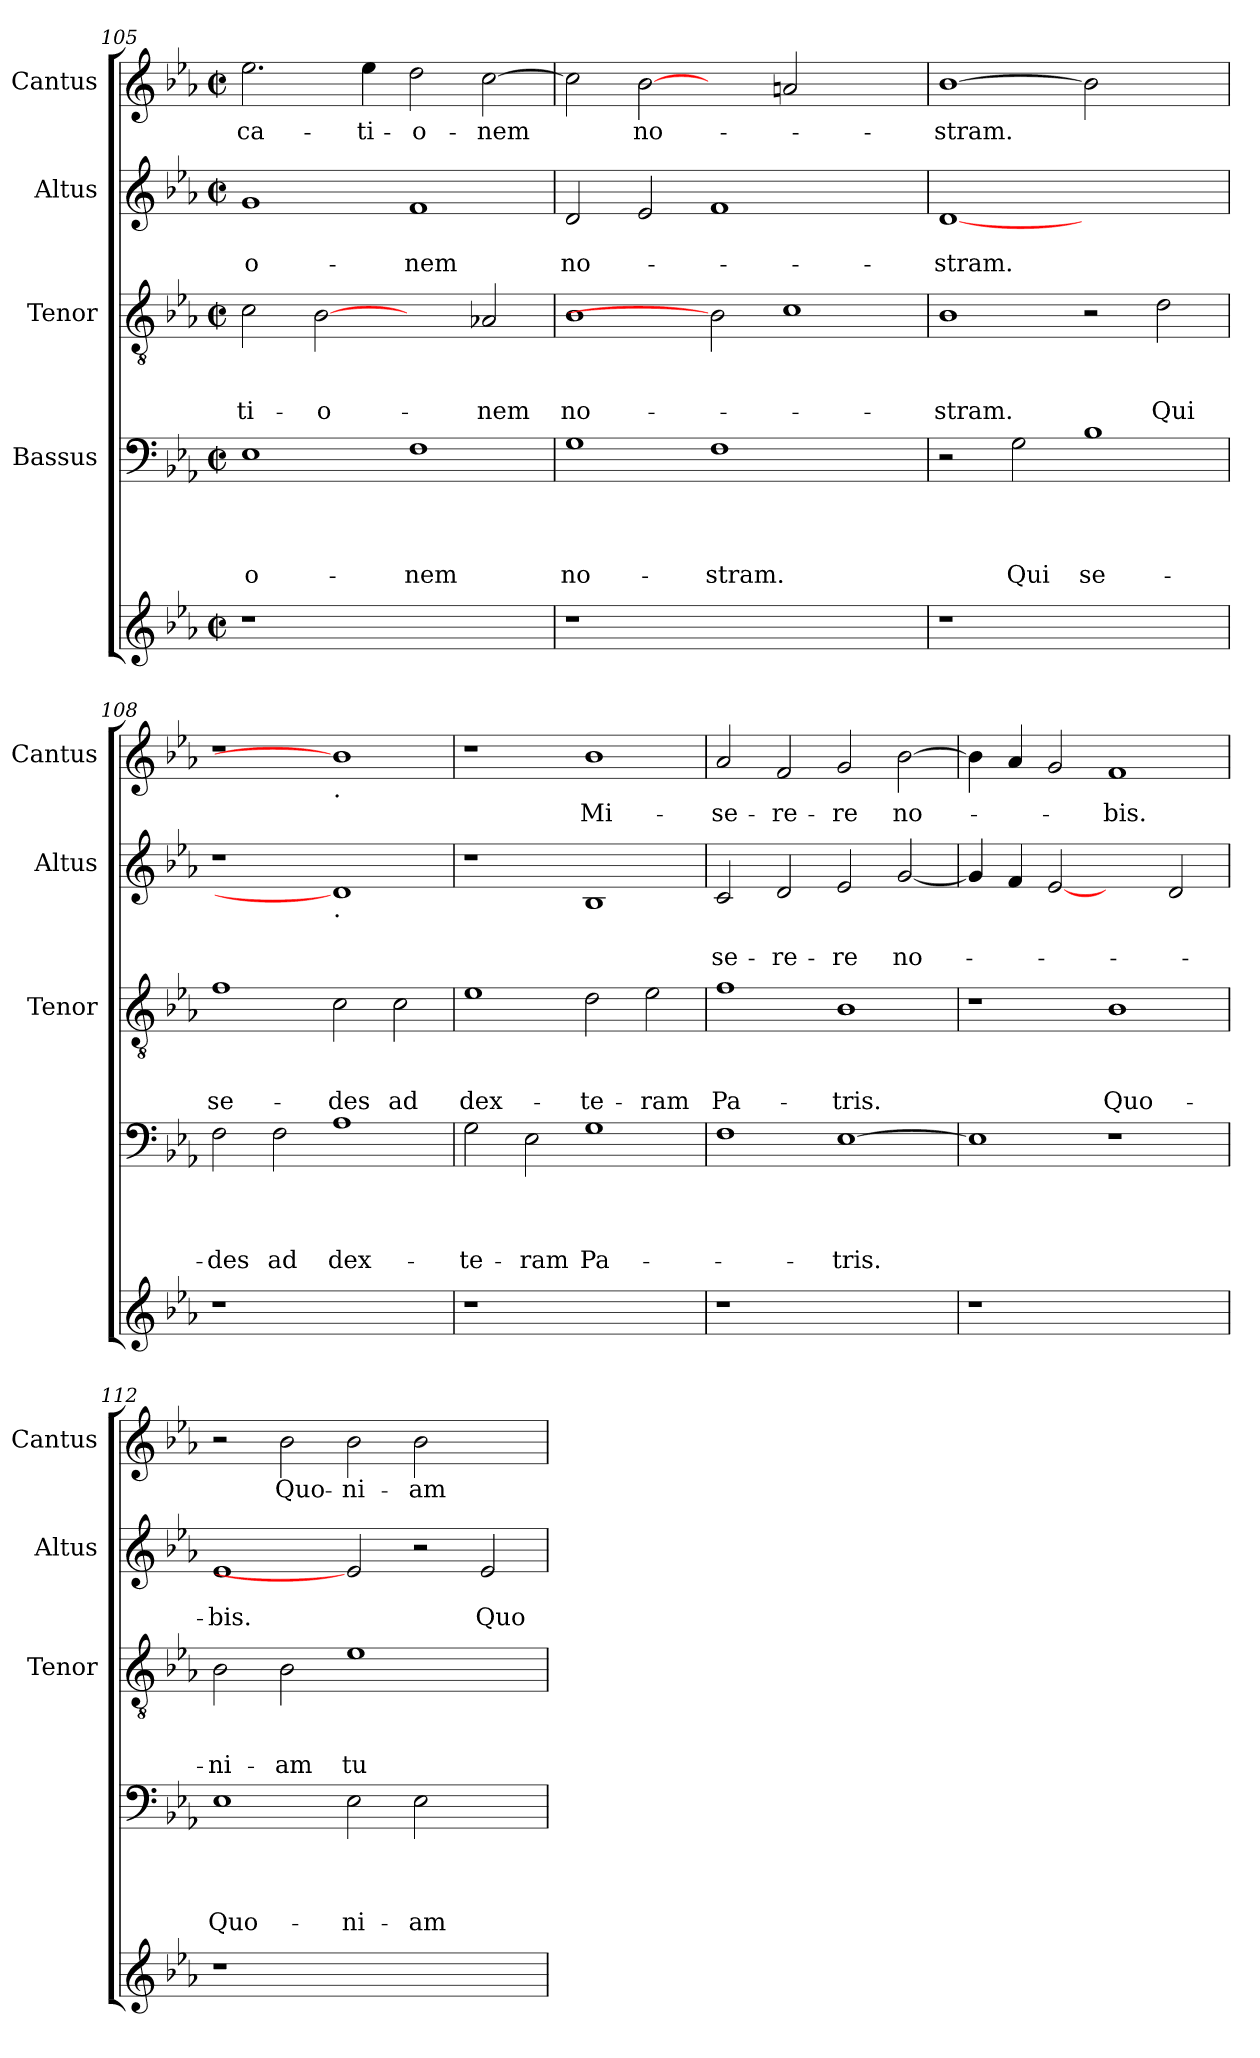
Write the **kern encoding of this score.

**kern	**kern	**text	**text	**text	**text	**kern	**text	**text	**text	**kern	**text	**text	**kern	**text
*part5	*part4	*part4	*part4	*part4	*part4	*part3	*part3	*part3	*part3	*part2	*part2	*part2	*part1	*part1
*staff5	*staff4	*staff4	*staff4	*staff4	*staff4	*staff3	*staff3	*staff3	*staff3	*staff2	*staff2	*staff2	*staff1	*staff1
*	*I"Bassus	*	*	*	*	*I"Tenor	*	*	*	*I"Altus	*	*	*I"Cantus	*
*	*	*	*	*	*	*I'Tenor	*	*	*	*I'Altus	*	*	*I'Cantus	*
!!LO:PB:g=z
*clefG2	*clefF4	*	*	*	*	*clefGv2	*	*	*	*clefG2	*	*	*clefG2	*
*k[b-e-a-]	*k[b-e-a-]	*	*	*	*	*k[b-e-a-]	*	*	*	*k[b-e-a-]	*	*	*k[b-e-a-]	*
*E-:	*E-:	*	*	*	*	*E-:	*	*	*	*E-:	*	*	*E-:	*
*M2/2	*M2/2	*	*	*	*	*M2/2	*	*	*	*M2/2	*	*	*M2/2	*
*met(c|)	*met(c|)	*	*	*	*	*met(c|)	*	*	*	*met(c|)	*	*	*met(c|)	*
=105	=105	=105	=105	=105	=105	=105	=105	=105	=105	=105	=105	=105	=105	=105
!	!	!	!	!	!LO:LY:b	!	!	!	!LO:LY:b	!	!	!LO:LY:b	!	!LO:LY:b
1r	1E-	.	.	.	-o-	2c\	.	.	-ti-	1g	.	-o-	2.ee-\	-ca-
!	!	!	!	!	!	!	!	!	!LO:LY:b	!	!	!	!	!
.	.	.	.	.	.	[2B-	.	.	-o-	.	.	.	.	.
!	!	!	!	!	!	!	!	!	!	!	!	!	!	!LO:LY:b
.	.	.	.	.	.	.	.	.	.	.	.	.	4ee-\	-ti-
!	!	!	!	!	!LO:LY:b	!	!	!	!	!	!	!LO:LY:b	!	!LO:LY:b
1ryy	1F	.	.	.	-nem	2ryy	.	.	.	1f	.	-nem	2dd\	-o-
!	!	!	!	!	!	!	!	!	!LO:LY:b	!	!	!	!	!LO:LY:b
.	.	.	.	.	.	2A-X/	.	.	-nem	.	.	.	[>2cc\	-nem
=106	=106	=106	=106	=106	=106	=106	=106	=106	=106	=106	=106	=106	=106	=106
!	!	!	!	!	!LO:LY:b	!	!	!	!LO:LY:b	!	!	!LO:LY:b	!	!
1r	1G	.	.	.	no-	1B-	.	.	no-	2d/	.	no-	2cc\]	.
!	!	!	!	!	!	!	!	!	!	!	!	!	!	!LO:LY:b
.	.	.	.	.	.	.	.	.	.	2e-/	.	.	[2b-	no-
!	!	!	!	!	!LO:LY:b	!	!	!	!	!	!	!	!	!
1.ryy	1F	.	.	.	-stram.	2B-]	.	.	.	1f	.	.	2ryy	.
.	.	.	.	.	.	1c	.	.	.	.	.	.	2an/	.
.	2ryy	.	.	.	.	.	.	.	.	2ryy	.	.	2ryy	.
=107	=107	=107	=107	=107	=107	=107	=107	=107	=107	=107	=107	=107	=107	=107
!	!	!	!	!	!	!	!	!	!LO:LY:b	!	!	!LO:LY:b	!	!LO:LY:b
1r	2r	.	.	.	.	1B-	.	.	-stram.	[1d	.	-stram.	[1b-	-stram.
!	!	!	!	!	!LO:LY:b	!	!	!	!	!	!	!	!	!
.	2G\	.	.	.	Qui	.	.	.	.	.	.	.	.	.
!	!	!	!	!	!LO:LY:b	!	!	!	!	!	!	!	!	!
1ryy	1B-	.	.	.	se-	2r	.	.	.	1ryy	.	.	2b-]	.
!	!	!	!	!	!	!	!	!	!LO:LY:b	!	!	!	!	!
.	.	.	.	.	.	2d\	.	.	Qui	.	.	.	2ryy	.
=108	=108	=108	=108	=108	=108	=108	=108	=108	=108	=108	=108	=108	=108	=108
!	!	!	!	!	!LO:LY:b	!	!	!	!LO:LY:b	!	!	!	!	!
1r	2F\	.	.	.	-des	1f	.	.	se-	1r	.	.	1r	.
!	!	!	!	!	!LO:LY:b	!	!	!	!	!	!	!	!	!
.	2F\	.	.	.	ad	.	.	.	.	.	.	.	.	.
!	!	!	!	!	!	!	!	!	!	!	!	!	!LO:TX:b:t=.	!
!	!	!	!	!	!	!	!	!	!	!LO:TX:b:t=.	!	!	!	!
!	!	!	!	!	!LO:LY:b	!	!	!	!LO:LY:b	!	!	!	!	!
1ryy	1A-	.	.	.	dex-	2c\	.	.	-des	1d]	.	.	1b-]	.
!	!	!	!	!	!	!	!	!	!LO:LY:b	!	!	!	!	!
.	.	.	.	.	.	2c\	.	.	ad	.	.	.	.	.
=109	=109	=109	=109	=109	=109	=109	=109	=109	=109	=109	=109	=109	=109	=109
!	!	!	!	!	!LO:LY:b	!	!	!	!LO:LY:b	!	!	!	!	!
1r	2G\	.	.	.	-te-	1e-	.	.	dex-	1r	.	.	1r	.
!	!	!	!	!	!LO:LY:b	!	!	!	!	!	!	!	!	!
.	2E-\	.	.	.	-ram	.	.	.	.	.	.	.	.	.
!	!	!	!	!	!LO:LY:b	!	!	!	!LO:LY:b	!	!	!	!	!LO:LY:b
1ryy	1G	.	.	.	Pa-	2d\	.	.	-te-	1B-	.	.	1b-	Mi-
!	!	!	!	!	!	!	!	!	!LO:LY:b	!	!	!	!	!
.	.	.	.	.	.	2e-\	.	.	-ram	.	.	.	.	.
!!LO:PB:g=z
=110	=110	=110	=110	=110	=110	=110	=110	=110	=110	=110	=110	=110	=110	=110
!	!	!	!	!	!	!	!	!	!LO:LY:b	!	!	!LO:LY:b	!	!LO:LY:b
1r	1F	.	.	.	.	1f	.	.	Pa-	2c/	.	se-	2a-/	-se-
!	!	!	!	!	!	!	!	!	!	!	!	!LO:LY:b	!	!LO:LY:b
.	.	.	.	.	.	.	.	.	.	2d/	.	-re-	2f/	-re-
!	!	!	!	!	!LO:LY:b	!	!	!	!LO:LY:b	!	!	!LO:LY:b	!	!LO:LY:b
1ryy	[>1E-	.	.	.	-tris.	1B-	.	.	-tris.	2e-/	.	-re	2g/	-re
!	!	!	!	!	!	!	!	!	!	!	!	!LO:LY:b	!	!LO:LY:b
.	.	.	.	.	.	.	.	.	.	[<2g/	.	no-	[>2b-\	no-
=111	=111	=111	=111	=111	=111	=111	=111	=111	=111	=111	=111	=111	=111	=111
1r	1E-]	.	.	.	.	1r	.	.	.	4g/]	.	.	4b-\]	.
.	.	.	.	.	.	.	.	.	.	4f/	.	.	4a-/	.
.	.	.	.	.	.	.	.	.	.	[2e-	.	.	2g/	.
!	!	!	!	!	!	!	!	!	!LO:LY:b	!	!	!	!	!LO:LY:b
1ryy	1r	.	.	.	.	1B-	.	.	Quo-	2ryy	.	.	1f	-bis.
.	.	.	.	.	.	.	.	.	.	2d/	.	.	.	.
=112	=112	=112	=112	=112	=112	=112	=112	=112	=112	=112	=112	=112	=112	=112
!	!	!	!	!	!LO:LY:b	!	!	!	!LO:LY:b	!	!	!LO:LY:b	!	!
1r	1E-	.	.	.	Quo-	2B-\	.	.	-ni-	1e-	.	-bis.	2r	.
!	!	!	!	!	!	!	!	!	!LO:LY:b	!	!	!	!	!LO:LY:b
.	.	.	.	.	.	2B-\	.	.	-am	.	.	.	2b-\	Quo-
!	!	!	!	!	!LO:LY:b	!	!	!	!LO:LY:b	!	!	!	!	!LO:LY:b
1.ryy	2E-\	.	.	.	-ni-	1e-	.	.	tu	2e-]	.	.	2b-\	-ni-
!	!	!	!	!	!LO:LY:b	!	!	!	!	!	!	!	!	!LO:LY:b
.	2E-\	.	.	.	-am	.	.	.	.	2r	.	.	2b-\	-am
!	!	!	!	!	!	!	!	!	!	!	!	!LO:LY:b	!	!
.	2ryy	.	.	.	.	2ryy	.	.	.	2e-/	.	Quo-	2ryy	.
=	=	=	=	=	=	=	=	=	=	=	=	=	=	=
*-	*-	*-	*-	*-	*-	*-	*-	*-	*-	*-	*-	*-	*-	*-
